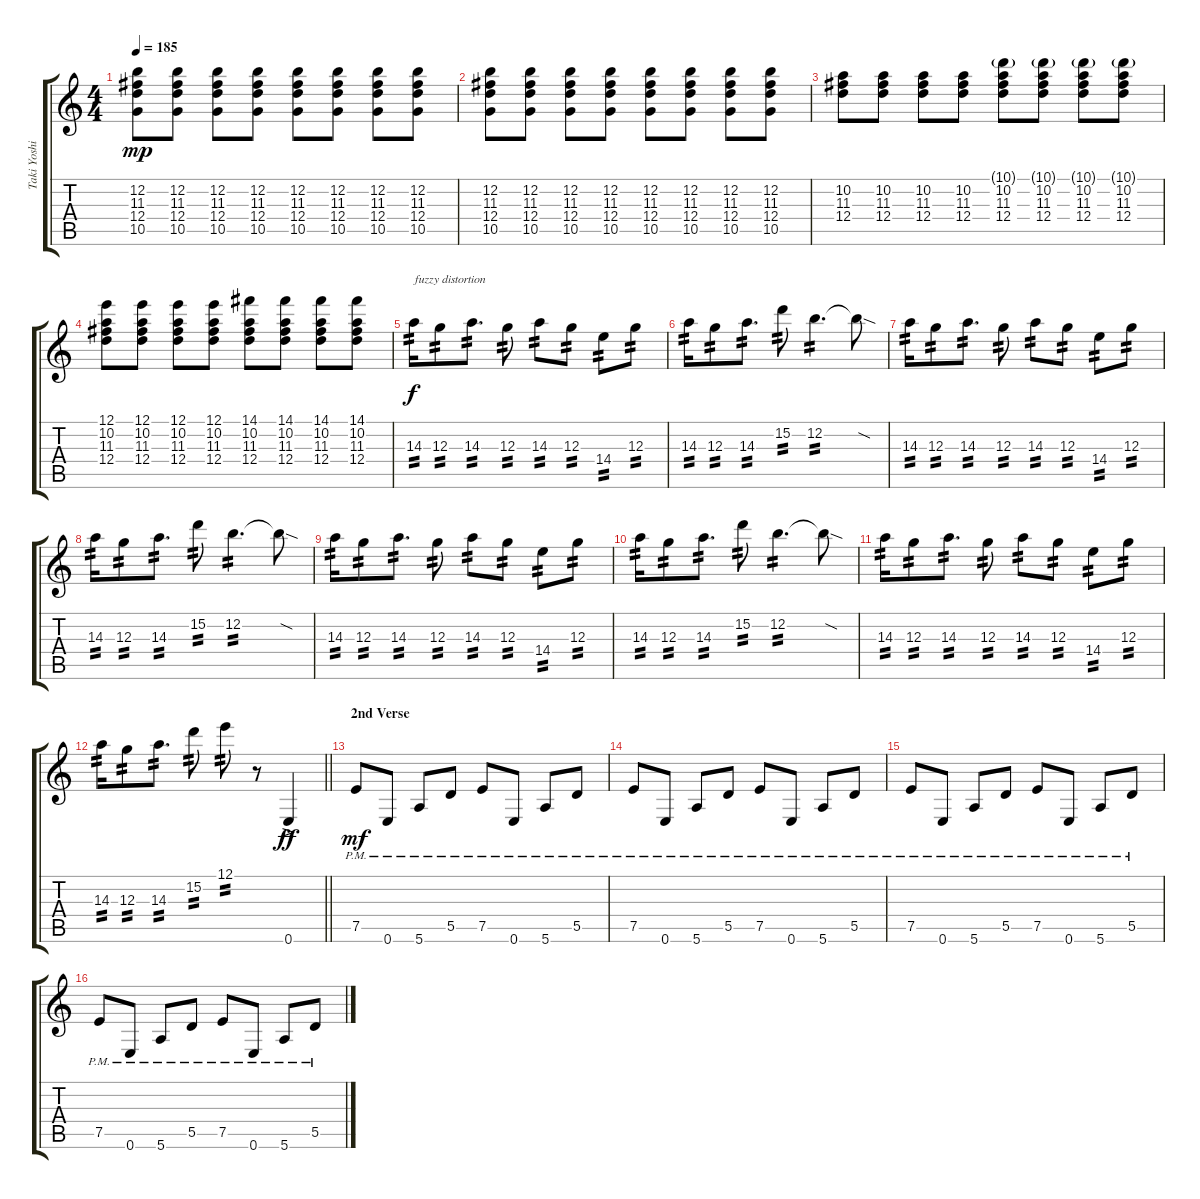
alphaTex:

\track ("Taki Yoshimitsu" "Taki Yoshi") {instrument distortionguitar}
\staff {score tabs}
\tuning (E4 B3 G3 D3 A2 E2) {hide}
\ts (4 4)
\tempo 185
\clef g2
\ks c
(12.2 11.3 12.4 10.5).8{dy mp balance 12 instrument electricguitarjazz} (12.2 11.3 12.4 10.5).8 (12.2 11.3 12.4 10.5).8 (12.2 11.3 12.4 10.5).8 (12.2 11.3 12.4 10.5).8 (12.2 11.3 12.4 10.5).8 (12.2 11.3 12.4 10.5).8 (12.2 11.3 12.4 10.5).8 |
(12.2 11.3 12.4 10.5).8 (12.2 11.3 12.4 10.5).8 (12.2 11.3 12.4 10.5).8 (12.2 11.3 12.4 10.5).8 (12.2 11.3 12.4 10.5).8 (12.2 11.3 12.4 10.5).8 (12.2 11.3 12.4 10.5).8 (12.2 11.3 12.4 10.5).8 |
(10.2 11.3 12.4).8 (10.2 11.3 12.4).8 (10.2 11.3 12.4).8 (10.2 11.3 12.4).8 (10.1{g} 10.2 11.3 12.4).8 (10.1{g} 10.2 11.3 12.4).8 (10.1{g} 10.2 11.3 12.4).8 (10.1{g} 10.2 11.3 12.4).8 |
(12.1 10.2 11.3 12.4).8 (12.1 10.2 11.3 12.4).8 (12.1 10.2 11.3 12.4).8 (12.1 10.2 11.3 12.4).8 (14.1 10.2 11.3 12.4).8 (14.1 10.2 11.3 12.4).8 (14.1 10.2 11.3 12.4).8 (14.1 10.2 11.3 12.4).8 |
14.3.16{txt "fuzzy distortion" tp 2 dy f instrument distortionguitar} 12.3.8{tp 2} 14.3.8{d tp 2} 12.3.8{tp 2} 14.3.8{tp 2} 12.3.8{tp 2} 14.4.8{tp 2} 12.3.8{tp 2} |
14.3.16{tp 2} 12.3.8{tp 2} 14.3.8{d tp 2} 15.2.8{tp 2} 12.2.4{d tp 2} 12.2{sod t}.8 |
14.3.16{tp 2} 12.3.8{tp 2} 14.3.8{d tp 2} 12.3.8{tp 2} 14.3.8{tp 2} 12.3.8{tp 2} 14.4.8{tp 2} 12.3.8{tp 2} |
14.3.16{tp 2} 12.3.8{tp 2} 14.3.8{d tp 2} 15.2.8{tp 2} 12.2.4{d tp 2} 12.2{sod t}.8 |
14.3.16{tp 2} 12.3.8{tp 2} 14.3.8{d tp 2} 12.3.8{tp 2} 14.3.8{tp 2} 12.3.8{tp 2} 14.4.8{tp 2} 12.3.8{tp 2} |
14.3.16{tp 2} 12.3.8{tp 2} 14.3.8{d tp 2} 15.2.8{tp 2} 12.2.4{d tp 2} 12.2{sod t}.8 |
14.3.16{tp 2} 12.3.8{tp 2} 14.3.8{d tp 2} 12.3.8{tp 2} 14.3.8{tp 2} 12.3.8{tp 2} 14.4.8{tp 2} 12.3.8{tp 2} |
\barLineRight lightlight
14.3.16{tp 2} 12.3.8{tp 2} 14.3.8{d tp 2} 15.2.8{tp 2} 12.1.8{tp 2} r.8 0.6{ac}.4{dy ff} |
\section ("" "2nd Verse")
7.5{pm}.8{dy mf instrument electricguitarmuted} 0.6{pm}.8 5.6{pm}.8 5.5{pm}.8 7.5{pm}.8 0.6{pm}.8 5.6{pm}.8 5.5{pm}.8 |
7.5{pm}.8 0.6{pm}.8 5.6{pm}.8 5.5{pm}.8 7.5{pm}.8 0.6{pm}.8 5.6{pm}.8 5.5{pm}.8 |
7.5{pm}.8 0.6{pm}.8 5.6{pm}.8 5.5{pm}.8 7.5{pm}.8 0.6{pm}.8 5.6{pm}.8 5.5{pm}.8 |
7.5{pm}.8 0.6{pm}.8 5.6{pm}.8 5.5{pm}.8 7.5{pm}.8 0.6{pm}.8 5.6{pm}.8 5.5{pm}.8
